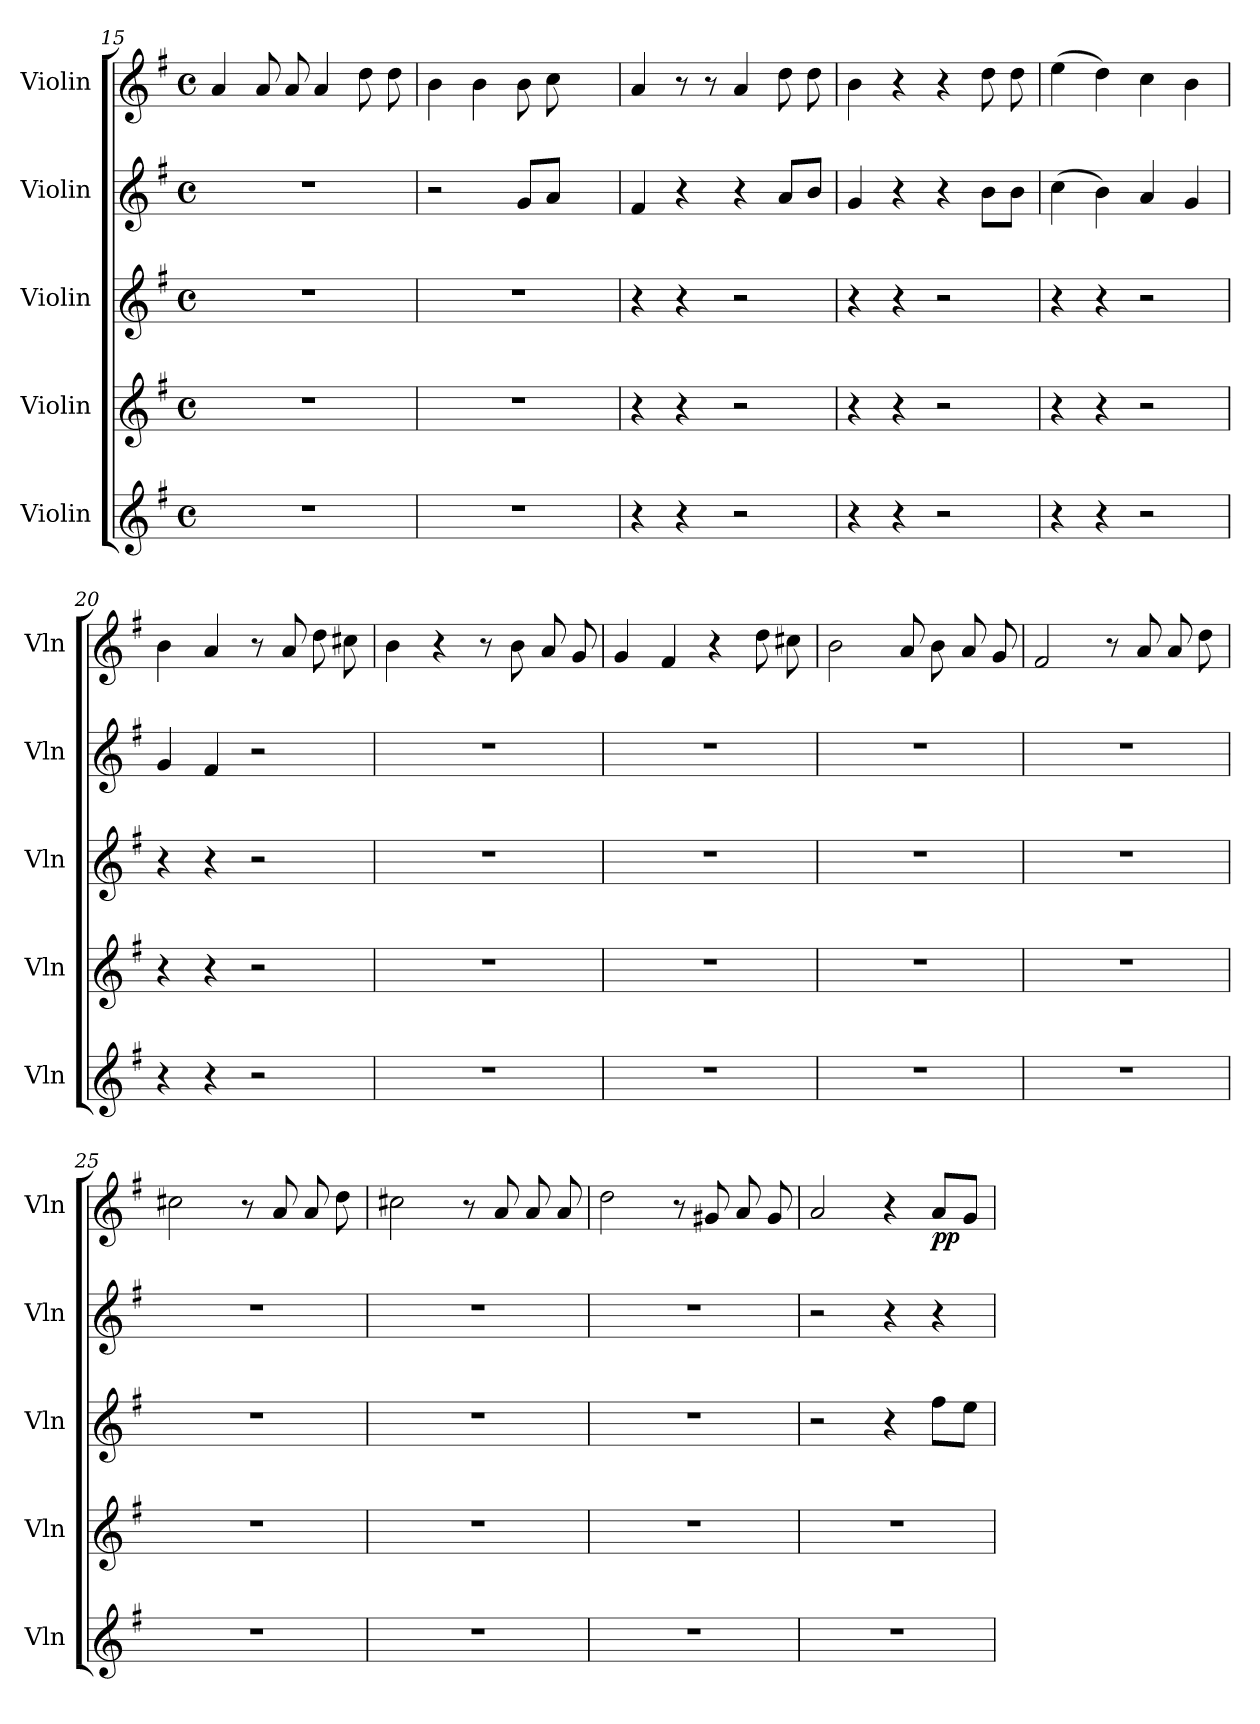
**kern	**kern	**kern	**kern	**kern	**dynam
*part5	*part4	*part3	*part2	*part1	*part1
*staff5	*staff4	*staff3	*staff2	*staff1	*staff1
*I"Violin	*I"Violin	*I"Violin	*I"Violin	*I"Violin	*
*I'Vln	*I'Vln	*I'Vln	*I'Vln	*I'Vln	*
!!LO:LB:g=z
*clefG2	*clefG2	*clefG2	*clefG2	*clefG2	*
*k[f#]	*k[f#]	*k[f#]	*k[f#]	*k[f#]	*
*M4/4	*M4/4	*M4/4	*M4/4	*M4/4	*
*met(c)	*met(c)	*met(c)	*met(c)	*met(c)	*
=15	=15	=15	=15	=15	=15
1r	1r	1r	1r	4a/	.
.	.	.	.	8a/	.
.	.	.	.	8a/	.
.	.	.	.	4a/	.
.	.	.	.	8dd\	.
.	.	.	.	8dd\	.
=16	=16	=16	=16	=16	=16
1r	1r	1r	2r	4b\	.
.	.	.	.	4b\	.
.	.	.	8g/L	8b\	.
.	.	.	8a/J	8cc\	.
.	.	.	4ryy	4ryy	.
=17	=17	=17	=17	=17	=17
4r	4r	4r	4f#/	4a/	.
4r	4r	4r	4r	8r	.
.	.	.	.	8r	.
2r	2r	2r	4r	4a/	.
.	.	.	8a/L	8dd\	.
.	.	.	8b/J	8dd\	.
=18	=18	=18	=18	=18	=18
4r	4r	4r	4g/	4b\	.
4r	4r	4r	4r	4r	.
2r	2r	2r	4r	4r	.
.	.	.	8b\L	8dd\	.
.	.	.	8b\J	8dd\	.
=19	=19	=19	=19	=19	=19
4r	4r	4r	(>4cc\	(>4ee\	.
4r	4r	4r	4b\)	4dd\)	.
2r	2r	2r	4a/	4cc\	.
.	.	.	4g/	4b\	.
=20	=20	=20	=20	=20	=20
4r	4r	4r	4g/	4b\	.
4r	4r	4r	4f#/	4a/	.
2r	2r	2r	2r	8r	.
.	.	.	.	8a/	.
.	.	.	.	8dd\	.
.	.	.	.	8cc#X\	.
!!LO:PB:g=z
=21	=21	=21	=21	=21	=21
1r	1r	1r	1r	4b\	.
.	.	.	.	4r	.
.	.	.	.	8r	.
.	.	.	.	8b\	.
.	.	.	.	8a/	.
.	.	.	.	8g/	.
=22	=22	=22	=22	=22	=22
1r	1r	1r	1r	4g/	.
.	.	.	.	4f#/	.
.	.	.	.	4r	.
.	.	.	.	8dd\	.
.	.	.	.	8cc#X\	.
=23	=23	=23	=23	=23	=23
1r	1r	1r	1r	2b\	.
.	.	.	.	8a/	.
.	.	.	.	8b\	.
.	.	.	.	8a/	.
.	.	.	.	8g/	.
=24	=24	=24	=24	=24	=24
1r	1r	1r	1r	2f#/	.
.	.	.	.	8r	.
.	.	.	.	8a/	.
.	.	.	.	8a/	.
.	.	.	.	8dd\	.
=25	=25	=25	=25	=25	=25
1r	1r	1r	1r	2cc#X\	.
.	.	.	.	8r	.
.	.	.	.	8a/	.
.	.	.	.	8a/	.
.	.	.	.	8dd\	.
!!LO:PB:g=z
=26	=26	=26	=26	=26	=26
1r	1r	1r	1r	2cc#X\	.
.	.	.	.	8r	.
.	.	.	.	8a/	.
.	.	.	.	8a/	.
.	.	.	.	8a/	.
=27	=27	=27	=27	=27	=27
1r	1r	1r	1r	2dd\	.
.	.	.	.	8r	.
.	.	.	.	8g#X/	.
.	.	.	.	8a/	.
.	.	.	.	8g#/	.
=28	=28	=28	=28	=28	=28
1r	1r	2r	2r	2a/	.
.	.	4r	4r	4r	.
!	!	!	!	!	!LO:DY:b
.	.	8ff#\L	4r	8a/L	pp
.	.	8ee\J	.	8g/J	.
=	=	=	=	=	=
*-	*-	*-	*-	*-	*-
